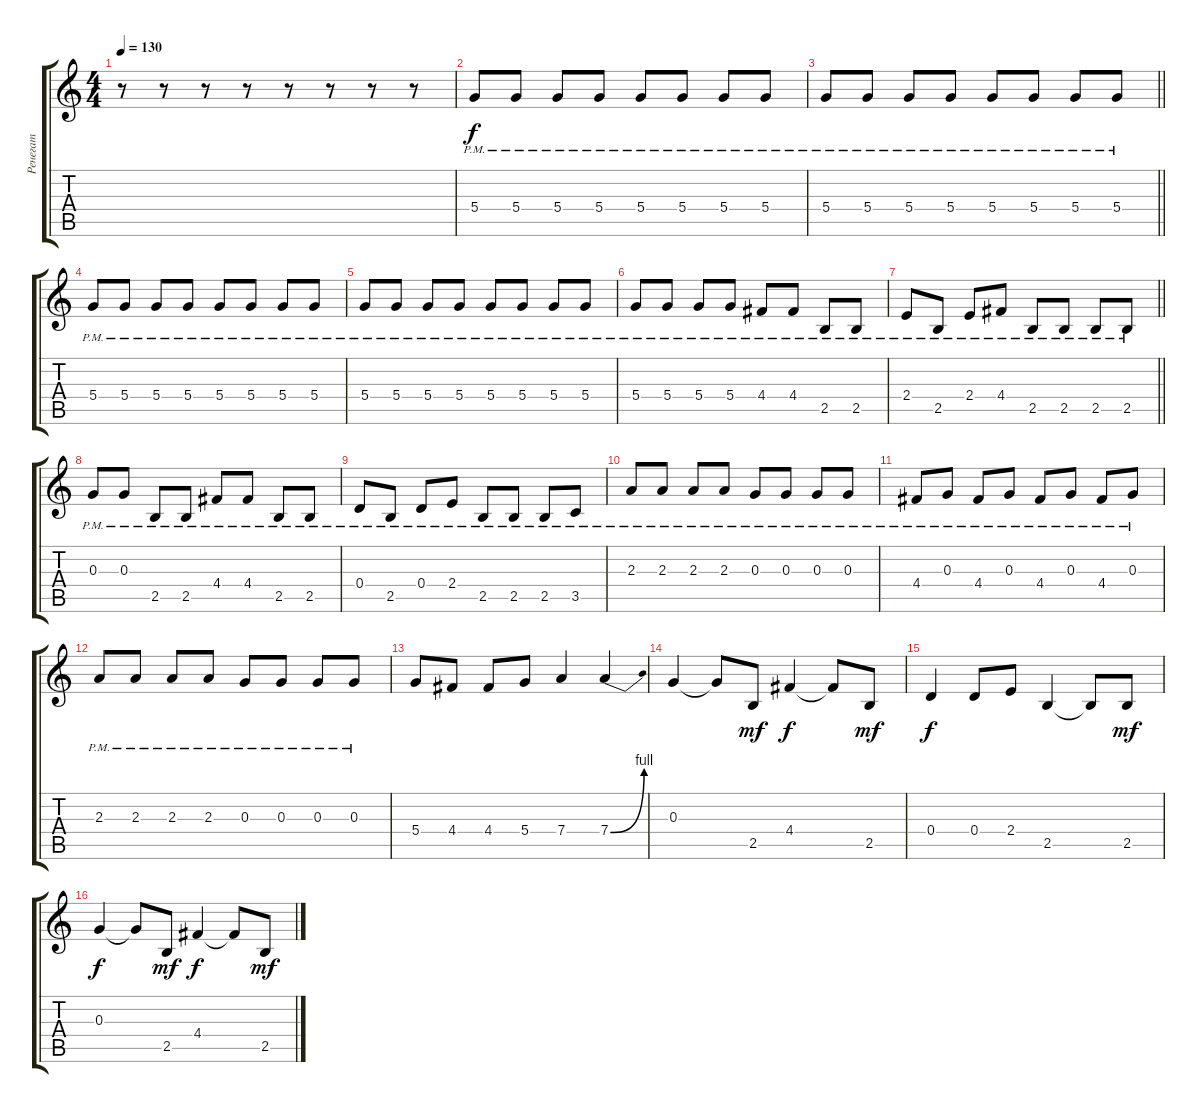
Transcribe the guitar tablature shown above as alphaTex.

\track ("Ренегат" "Ренегат") {instrument electricguitarmuted}
\staff {score tabs}
\tuning (E4 B3 G3 D3 A2 E2) {hide}
\ts (4 4)
\tempo 130
\clef g2
\ks c
r.8{dy f instrument electricguitarmuted} r.8 r.8 r.8 r.8 r.8 r.8 r.8 |
5.4{pm}.8 5.4{pm}.8 5.4{pm}.8 5.4{pm}.8 5.4{pm}.8 5.4{pm}.8 5.4{pm}.8 5.4{pm}.8 |
\barLineRight lightlight
5.4{pm}.8 5.4{pm}.8 5.4{pm}.8 5.4{pm}.8 5.4{pm}.8 5.4{pm}.8 5.4{pm}.8 5.4{pm}.8 |
5.4{pm}.8 5.4{pm}.8 5.4{pm}.8 5.4{pm}.8 5.4{pm}.8 5.4{pm}.8 5.4{pm}.8 5.4{pm}.8 |
5.4{pm}.8 5.4{pm}.8 5.4{pm}.8 5.4{pm}.8 5.4{pm}.8 5.4{pm}.8 5.4{pm}.8 5.4{pm}.8 |
5.4{pm}.8 5.4{pm}.8 5.4{pm}.8 5.4{pm}.8 4.4{pm}.8 4.4{pm}.8 2.5{pm}.8 2.5{pm}.8 |
\barLineRight lightlight
2.4{pm}.8 2.5{pm}.8 2.4{pm}.8 4.4{pm}.8 2.5{pm}.8 2.5{pm}.8 2.5{pm}.8 2.5{pm}.8 |
0.3{pm}.8 0.3{pm}.8 2.5{pm}.8 2.5{pm}.8 4.4{pm}.8 4.4{pm}.8 2.5{pm}.8 2.5{pm}.8 |
0.4{pm}.8 2.5{pm}.8 0.4{pm}.8 2.4{pm}.8 2.5{pm}.8 2.5{pm}.8 2.5{pm}.8 3.5{pm}.8 |
2.3{pm}.8 2.3{pm}.8 2.3{pm}.8 2.3{pm}.8 0.3{pm}.8 0.3{pm}.8 0.3{pm}.8 0.3{pm}.8 |
4.4{pm}.8 0.3{pm}.8 4.4{pm}.8 0.3{pm}.8 4.4{pm}.8 0.3{pm}.8 4.4{pm}.8 0.3{pm}.8 |
2.3{pm}.8 2.3{pm}.8 2.3{pm}.8 2.3{pm}.8 0.3{pm}.8 0.3{pm}.8 0.3{pm}.8 0.3{pm}.8 |
5.4.8{volume 16 instrument overdrivenguitar} 4.4.8 4.4.8 5.4.8 7.4.4 7.4{be (bend 0 0 60 4)}.4 |
0.3.4 0.3{t}.8 2.5.8{dy mf} 4.4.4{dy f} 4.4{t}.8 2.5.8{dy mf} |
0.4.4{dy f} 0.4.8 2.4.8 2.5.4 2.5{t}.8 2.5.8{dy mf} |
0.3.4{dy f} 0.3{t}.8 2.5.8{dy mf} 4.4.4{dy f} 4.4{t}.8 2.5.8{dy mf}
